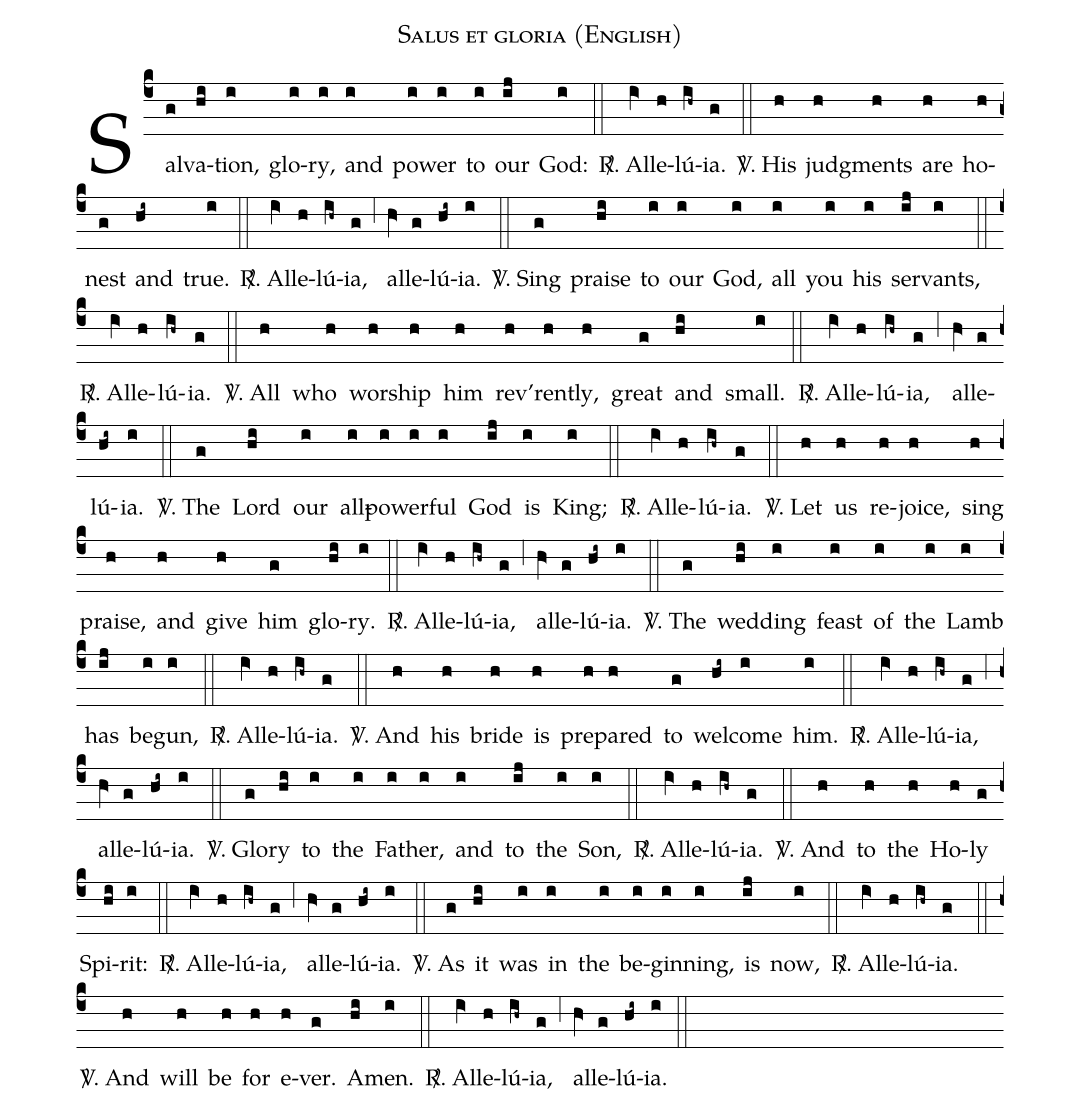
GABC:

name:Salus et gloria (English);
%%
(c4) Sal(g)va(hi)tion,(i) glo(i)ry,(i) and(i) po(i)wer(i) to(i) our(ij) God:(i) (::)
<sp>R/</sp>. {A}l(iV>)l{e}(h)l{ú}(ih~)i{a}.(g) (::)
<sp>V/</sp>. {His}(h) jud(h)gments(h) are(h) ho(h)nest(g) and(hi~) true.(i) (::)
<sp>R/</sp>. {A}l(iV>)l{e}(h)l{ú}(ih~)i{a},(g) (,6) {a}l(hV>)l{e}(g)l{ú}(hi~)i{a}.(i) (::)

<sp>V/</sp>. {Sing}(g) praise(hi) to(i) our(i) God,(i) all(i) you(i) his(i) ser(ij)vants,(i) (::)
<sp>R/</sp>. {A}l(iV>)l{e}(h)l{ú}(ih~)i{a}.(g) (::)
<sp>V/</sp>. {All}(h) who(h) wor(h)ship(h) him(h) rev'(h)ren(h)tly,(h) great(g) and(hi) small.(i) (::)
<sp>R/</sp>. {A}l(iV>)l{e}(h)l{ú}(ih~)i{a},(g) (,6) {a}l(hV>)l{e}(g)l{ú}(hi~)i{a}.(i) (::)

<sp>V/</sp>. {The}(g) Lord(hi) our(i) {all}<sp>-</sp>(i)po(i)wer(i)ful(i) God(ij) is(i) King;(i) (::)
<sp>R/</sp>. {A}l(iV>)l{e}(h)l{ú}(ih~)i{a}.(g) (::)
<sp>V/</sp>. {Let}(h) us(h) re(h)joice,(h) sing(h) praise,(h) and(h) give(h) him(g) glo(hi)ry.(i) (::)
<sp>R/</sp>. {A}l(iV>)l{e}(h)l{ú}(ih~)i{a},(g) (,6) {a}l(hV>)l{e}(g)l{ú}(hi~)i{a}.(i) (::)

<sp>V/</sp>. {The}(g) wed(hi)ding(i) feast(i) of(i) the(i) Lamb(i) has(ij) be(i)gun,(i) (::)
<sp>R/</sp>. {A}l(iV>)l{e}(h)l{ú}(ih~)i{a}.(g) (::)
<sp>V/</sp>. {And}(h) his(h) bride(h) is(h) pre(h)pared(h) to(g) wel(hi~)come(i) him.(i) (::)
<sp>R/</sp>. {A}l(iV>)l{e}(h)l{ú}(ih~)i{a},(g) (,6) {a}l(hV>)l{e}(g)l{ú}(hi~)i{a}.(i) (::)

<sp>V/</sp>. {Glo}(g)ry(hi) to(i) the(i) Fa(i)ther,(i) and(i) to(ij) the(i) Son,(i) (::)
<sp>R/</sp>. {A}l(iV>)l{e}(h)l{ú}(ih~)i{a}.(g) (::)
<sp>V/</sp>. {And}(h) to(h) the(h) Ho(h)ly(g) Spi(hi)rit:(i) (::)
<sp>R/</sp>. {A}l(iV>)l{e}(h)l{ú}(ih~)i{a},(g) (,6) {a}l(hV>)l{e}(g)l{ú}(hi~)i{a}.(i) (::)

<sp>V/</sp>. {As}(g) it(hi) was(i) in(i) the(i) be(i)gin(i)ning,(i) is(ij) now,(i) (::)
<sp>R/</sp>. {A}l(iV>)l{e}(h)l{ú}(ih~)i{a}.(g) (::)
<sp>V/</sp>. {And}(h) will(h) be(h) for(h) e(h)ver.(g) A(hi)men.(i) (::)
<sp>R/</sp>. {A}l(iV>)l{e}(h)l{ú}(ih~)i{a},(g) (,6) {a}l(hV>)l{e}(g)l{ú}(hi~)i{a}.(i) (::)
